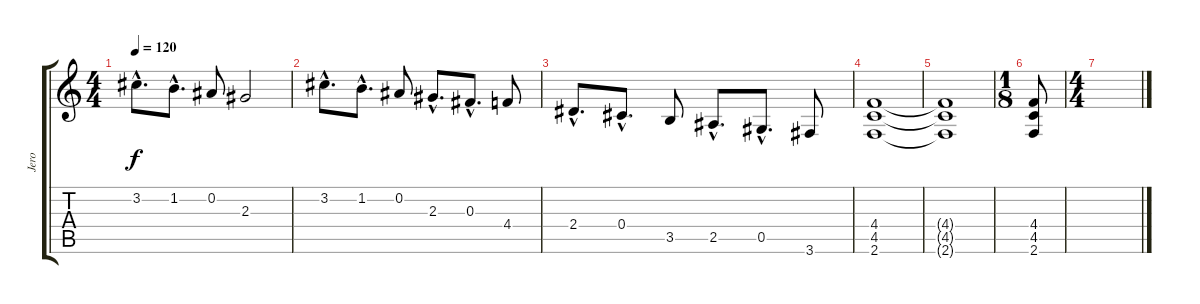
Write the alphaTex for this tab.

\track ("Jero" "Jero") {instrument distortionguitar}
\staff {score tabs}
\tuning (Eb4 Bb3 Gb3 Db3 Ab2 Eb2) {hide}
\ts (4 4)
\tempo 120
\clef g2
\ks c
3.2{hac}.8{d dy f} 1.2{hac}.8{d} 0.2.8 2.3.2 |
3.2{hac}.8{d} 1.2{hac}.8{d} 0.2.8 2.3{hac}.8{d} 0.3{hac}.8{d} 4.4.8 |
2.4{hac}.8{d} 0.4{hac}.8{d} 3.5.8 2.5{hac}.8{d} 0.5{hac}.8{d} 3.6.8 |
(4.4 4.5 2.6).1 |
(4.4{t} 4.5{t} 2.6{t}).1 |
\ts (1 8)
(4.4 4.5 2.6).8 |
\ts (4 4)
